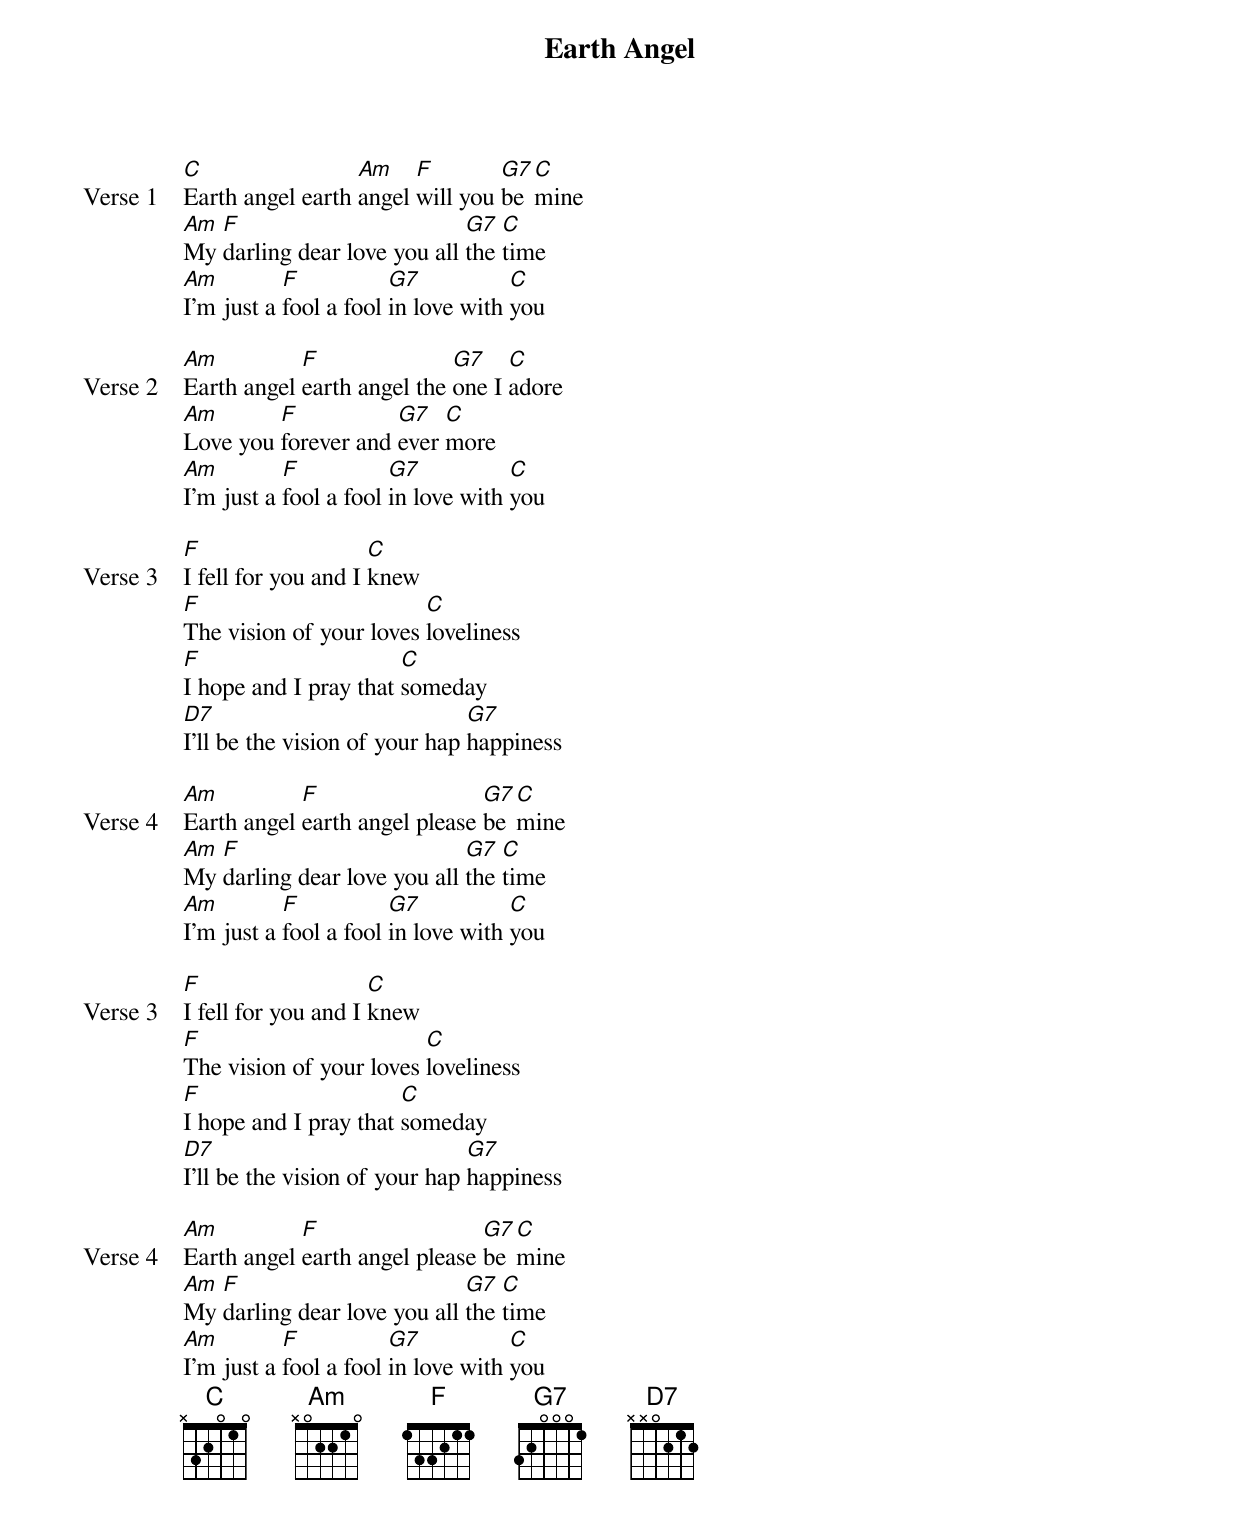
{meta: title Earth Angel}
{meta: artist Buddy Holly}
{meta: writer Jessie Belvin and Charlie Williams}

{start_of_verse: Verse 1}
[C]Earth angel earth [Am]angel [F]will you [G7]be [C]mine
[Am]My [F]darling dear love you all [G7]the [C]time
[Am]I'm just a [F]fool a fool [G7]in love with [C]you
{end_of_verse}

{start_of_verse: Verse 2}
[Am]Earth angel [F]earth angel the [G7]one I [C]adore
[Am]Love you [F]forever and [G7]ever [C]more
[Am]I’m just a [F]fool a fool [G7]in love with [C]you
{end_of_verse}

{start_of_verse: Verse 3}
[F]I fell for you and I [C]knew
[F]The vision of your loves [C]loveliness
[F]I hope and I pray that [C]someday
[D7]I'll be the vision of your hap [G7]happiness
{end_of_verse}

{start_of_verse: Verse 4}
[Am]Earth angel [F]earth angel please [G7]be [C]mine
[Am]My [F]darling dear love you all [G7]the [C]time
[Am]I'm just a [F]fool a fool [G7]in love with [C]you
{end_of_verse}

{start_of_verse: Verse 3}
[F]I fell for you and I [C]knew
[F]The vision of your loves [C]loveliness
[F]I hope and I pray that [C]someday
[D7]I'll be the vision of your hap [G7]happiness
{end_of_verse}

{start_of_verse: Verse 4}
[Am]Earth angel [F]earth angel please [G7]be [C]mine
[Am]My [F]darling dear love you all [G7]the [C]time
[Am]I'm just a [F]fool a fool [G7]in love with [C]you
{end_of_verse}
